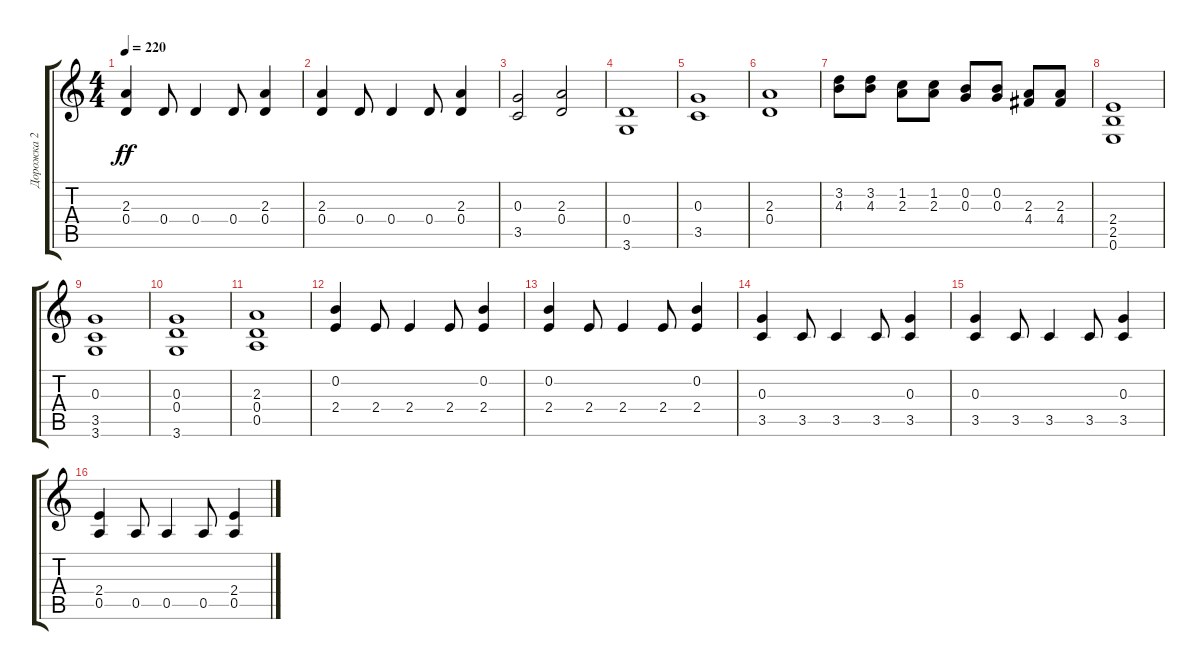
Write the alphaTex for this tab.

\track ("Дорожка 2" "Дорожка 2") {instrument distortionguitar}
\staff {score tabs}
\tuning (E4 B3 G3 D3 A2 E2) {hide}
\ts (4 4)
\tempo 220
\clef g2
\ks c
(2.3 0.4).4{dy ff} 0.4.8 0.4.4 0.4.8 (2.3 0.4).4 |
(2.3 0.4).4 0.4.8 0.4.4 0.4.8 (2.3 0.4).4 |
(0.3 3.5).2 (2.3 0.4).2 |
(0.4 3.6).1 |
(0.3 3.5).1 |
(2.3 0.4).1 |
(3.2 4.3).8 (3.2 4.3).8 (1.2 2.3).8 (1.2 2.3).8 (0.2 0.3).8 (0.2 0.3).8 (2.3 4.4).8 (2.3 4.4).8 |
(2.4 2.5 0.6).1 |
(0.3 3.5 3.6).1 |
(0.3 0.4 3.6).1 |
(2.3 0.4 0.5).1 |
(0.2 2.4).4 2.4.8 2.4.4 2.4.8 (0.2 2.4).4 |
(0.2 2.4).4 2.4.8 2.4.4 2.4.8 (0.2 2.4).4 |
(0.3 3.5).4 3.5.8 3.5.4 3.5.8 (0.3 3.5).4 |
(0.3 3.5).4 3.5.8 3.5.4 3.5.8 (0.3 3.5).4 |
(2.4 0.5).4 0.5.8 0.5.4 0.5.8 (2.4 0.5).4
